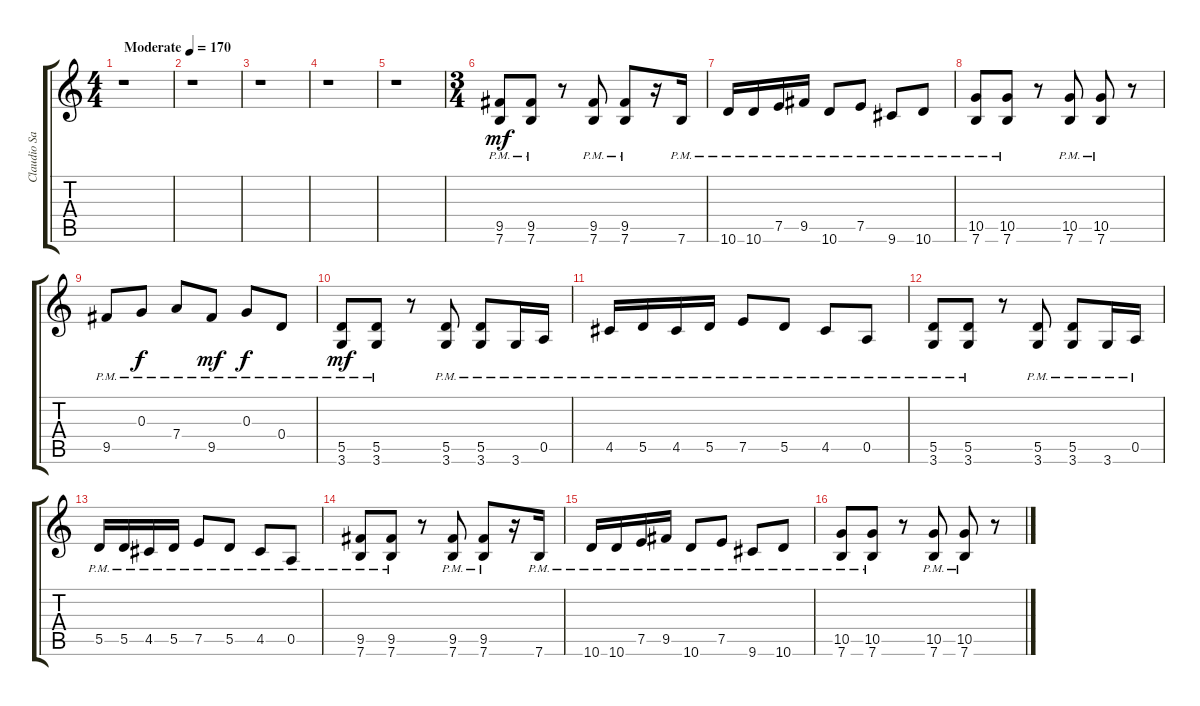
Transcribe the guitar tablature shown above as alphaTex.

\track ("Claudio Sanchez" "Claudio Sa") {instrument electricguitarmuted}
\staff {score tabs}
\tuning (E4 B3 G3 D3 A2 E2) {hide}
\ts (4 4)
\tempo (170 "Moderate")
\clef g2
\ks c
r.1{dy mf instrument electricguitarmuted} |
r.1 |
r.1 |
r.1 |
r.1 |
\ts (3 4)
(9.5{pm} 7.6{pm}).8 (9.5{pm} 7.6{pm}).8 r.8 (9.5{pm} 7.6{pm}).8 (9.5{pm} 7.6{pm}).8 r.16 7.6{pm}.16 |
10.6{pm}.16 10.6{pm}.16 7.5{pm}.16 9.5{pm}.16 10.6{pm}.8 7.5{pm}.8 9.6{pm}.8 10.6{pm}.8 |
(10.5{pm} 7.6{pm}).8 (10.5{pm} 7.6{pm}).8 r.8 (10.5{pm} 7.6{pm}).8 (10.5{pm} 7.6{pm}).8 r.8 |
9.5{pm}.8 0.3{pm}.8{dy f} 7.4{pm}.8 9.5{pm}.8{dy mf} 0.3{pm}.8{dy f} 0.4{pm}.8 |
(5.5{pm} 3.6{pm}).8{dy mf} (5.5{pm} 3.6{pm}).8 r.8 (5.5{pm} 3.6{pm}).8 (5.5{pm} 3.6{pm}).8 3.6{pm}.16 0.5{pm}.16 |
4.5{pm}.16 5.5{pm}.16 4.5{pm}.16 5.5{pm}.16 7.5{pm}.8 5.5{pm}.8 4.5{pm}.8 0.5{pm}.8 |
(5.5{pm} 3.6{pm}).8 (5.5{pm} 3.6{pm}).8 r.8 (5.5{pm} 3.6{pm}).8 (5.5{pm} 3.6{pm}).8 3.6{pm}.16 0.5{pm}.16 |
5.5{pm}.16 5.5{pm}.16 4.5{pm}.16 5.5{pm}.16 7.5{pm}.8 5.5{pm}.8 4.5{pm}.8 0.5{pm}.8 |
(9.5{pm} 7.6{pm}).8 (9.5{pm} 7.6{pm}).8 r.8 (9.5{pm} 7.6{pm}).8 (9.5{pm} 7.6{pm}).8 r.16 7.6{pm}.16 |
10.6{pm}.16 10.6{pm}.16 7.5{pm}.16 9.5{pm}.16 10.6{pm}.8 7.5{pm}.8 9.6{pm}.8 10.6{pm}.8 |
(10.5{pm} 7.6{pm}).8 (10.5{pm} 7.6{pm}).8 r.8 (10.5{pm} 7.6{pm}).8 (10.5{pm} 7.6{pm}).8 r.8
